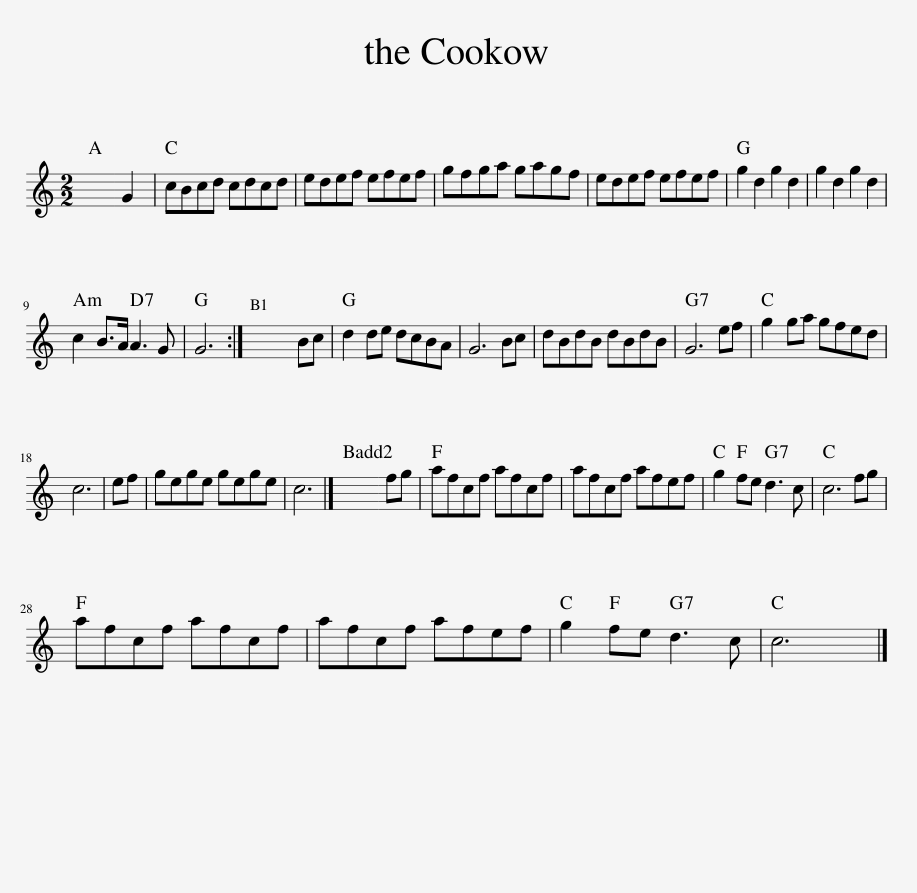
X:1
L:1/8
M:2/2
I:linebreak $
K:C
V:1 treble
V:1
 x8 | G2 | cBcd cdcd | edef efef | gfga gagf | %5
 edef efef | g2 d2 g2 d2 | g2 d2 g2 d2 |$ c2 B>A A3 G | G6 :| %10
 x8 | Bc | d2 de dcBA | G6 Bc | dBdB dBdB | %15
 G6 ef | g2 ga gfed |$ c6 | ef | gege gege | %20
 c6 |] x8 | fg | afcf afcf | afcf afef | %25
 g2 fe d3 c | c6 fg |$ afcf afcf | afcf afef | g2 fe d3 c | %30
 c6 |] %31
